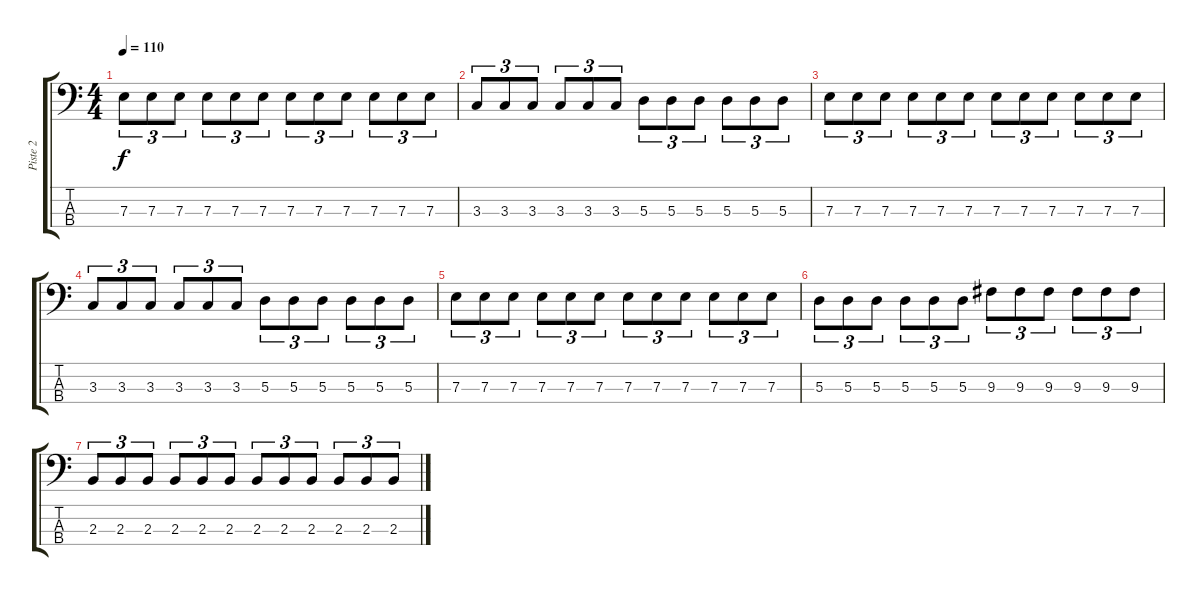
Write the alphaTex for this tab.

\track ("Piste 2" "Piste 2") {instrument electricbasspick}
\staff {score tabs}
\tuning (G2 D2 A1 E1) {hide}
\ts (4 4)
\tempo 110
\clef f4
\ks c
7.3.8{tu (3 2) dy f} 7.3.8{tu (3 2)} 7.3.8{tu (3 2)} 7.3.8{tu (3 2)} 7.3.8{tu (3 2)} 7.3.8{tu (3 2)} 7.3.8{tu (3 2)} 7.3.8{tu (3 2)} 7.3.8{tu (3 2)} 7.3.8{tu (3 2)} 7.3.8{tu (3 2)} 7.3.8{tu (3 2)} |
3.3.8{tu (3 2)} 3.3.8{tu (3 2)} 3.3.8{tu (3 2)} 3.3.8{tu (3 2)} 3.3.8{tu (3 2)} 3.3.8{tu (3 2)} 5.3.8{tu (3 2)} 5.3.8{tu (3 2)} 5.3.8{tu (3 2)} 5.3.8{tu (3 2)} 5.3.8{tu (3 2)} 5.3.8{tu (3 2)} |
7.3.8{tu (3 2)} 7.3.8{tu (3 2)} 7.3.8{tu (3 2)} 7.3.8{tu (3 2)} 7.3.8{tu (3 2)} 7.3.8{tu (3 2)} 7.3.8{tu (3 2)} 7.3.8{tu (3 2)} 7.3.8{tu (3 2)} 7.3.8{tu (3 2)} 7.3.8{tu (3 2)} 7.3.8{tu (3 2)} |
3.3.8{tu (3 2)} 3.3.8{tu (3 2)} 3.3.8{tu (3 2)} 3.3.8{tu (3 2)} 3.3.8{tu (3 2)} 3.3.8{tu (3 2)} 5.3.8{tu (3 2)} 5.3.8{tu (3 2)} 5.3.8{tu (3 2)} 5.3.8{tu (3 2)} 5.3.8{tu (3 2)} 5.3.8{tu (3 2)} |
7.3.8{tu (3 2)} 7.3.8{tu (3 2)} 7.3.8{tu (3 2)} 7.3.8{tu (3 2)} 7.3.8{tu (3 2)} 7.3.8{tu (3 2)} 7.3.8{tu (3 2)} 7.3.8{tu (3 2)} 7.3.8{tu (3 2)} 7.3.8{tu (3 2)} 7.3.8{tu (3 2)} 7.3.8{tu (3 2)} |
5.3.8{tu (3 2)} 5.3.8{tu (3 2)} 5.3.8{tu (3 2)} 5.3.8{tu (3 2)} 5.3.8{tu (3 2)} 5.3.8{tu (3 2)} 9.3.8{tu (3 2)} 9.3.8{tu (3 2)} 9.3.8{tu (3 2)} 9.3.8{tu (3 2)} 9.3.8{tu (3 2)} 9.3.8{tu (3 2)} |
2.3.8{tu (3 2)} 2.3.8{tu (3 2)} 2.3.8{tu (3 2)} 2.3.8{tu (3 2)} 2.3.8{tu (3 2)} 2.3.8{tu (3 2)} 2.3.8{tu (3 2)} 2.3.8{tu (3 2)} 2.3.8{tu (3 2)} 2.3.8{tu (3 2)} 2.3.8{tu (3 2)} 2.3.8{tu (3 2)}
